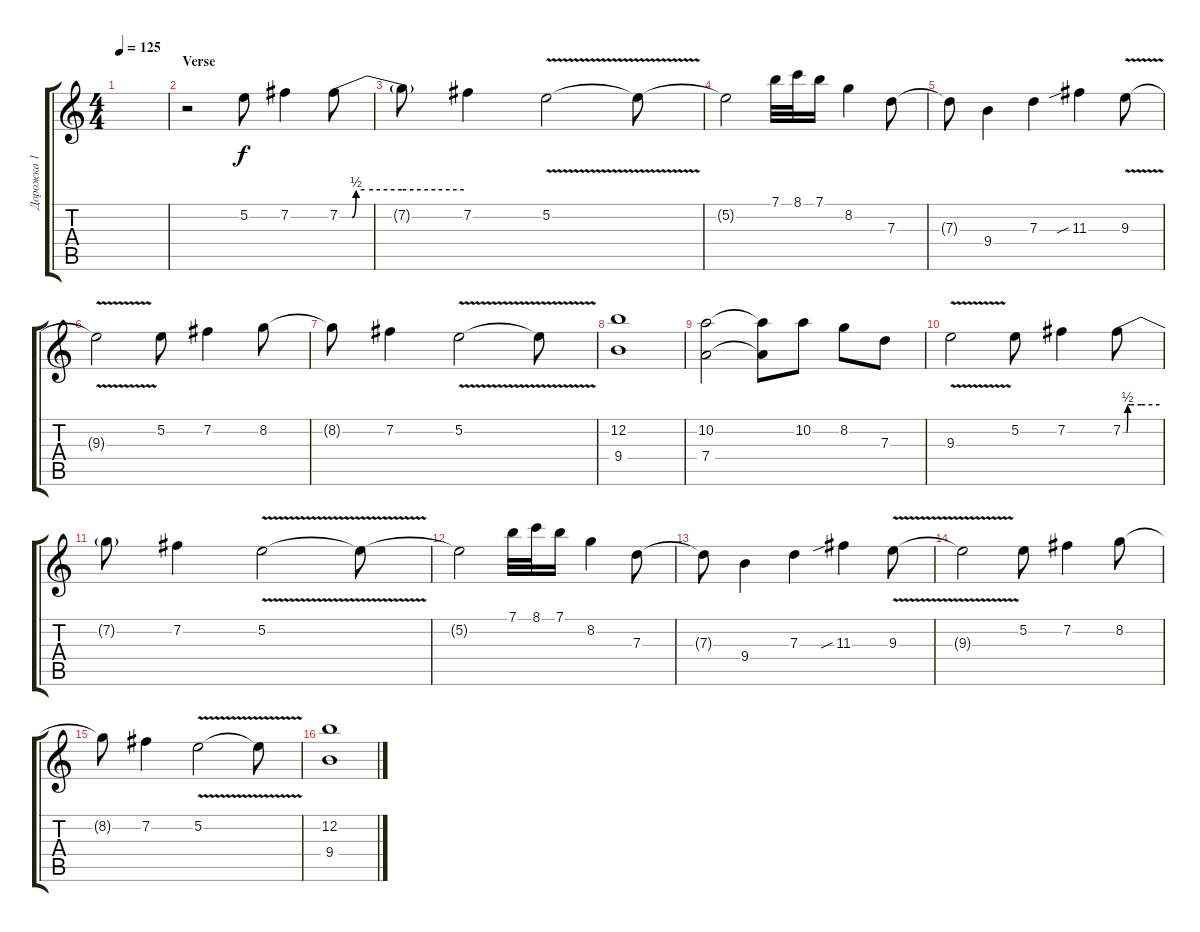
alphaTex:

\track ("Дорожка 1" "Дорожка 1") {instrument distortionguitar}
\staff {score tabs}
\tuning (E4 B3 G3 D3 A2 E2) {hide}
\ts (4 4)
\tempo 125
\clef g2
\ks c
|
\section ("" "Verse")
r.2 5.2.8 7.2.4 7.2{be (custom 0 0 6 0 8 2 12 2 30 2 60 2)}.8 |
7.2{t}.8 7.2.4 5.2{v}.2 5.2{t}.8 |
5.2{t}.2 7.1.32 8.1.32 7.1.16 8.2.4 7.3.8 |
7.3{t}.8 9.4.4 7.3.4 11.3{sib}.4 9.3{v}.8 |
9.3{t}.2 5.2.8 7.2.4 8.2.8 |
8.2{t}.8 7.2.4 5.2{v}.2 5.2{t}.8 |
(12.2 9.4).1 |
(10.2 7.4).2 (10.2{t} 7.4{t}).8 10.2.8 8.2.8 7.3.8 |
9.3{v}.2 5.2.8 7.2.4 7.2{be (custom 0 0 6 0 8 2 12 2 30 2 60 2)}.8 |
7.2{t}.8 7.2.4 5.2{v}.2 5.2{t}.8 |
5.2{t}.2 7.1.32 8.1.32 7.1.16 8.2.4 7.3.8 |
7.3{t}.8 9.4.4 7.3.4 11.3{sib}.4 9.3{v}.8 |
9.3{t}.2 5.2.8 7.2.4 8.2.8 |
8.2{t}.8 7.2.4 5.2{v}.2 5.2{t}.8 |
(12.2 9.4).1
